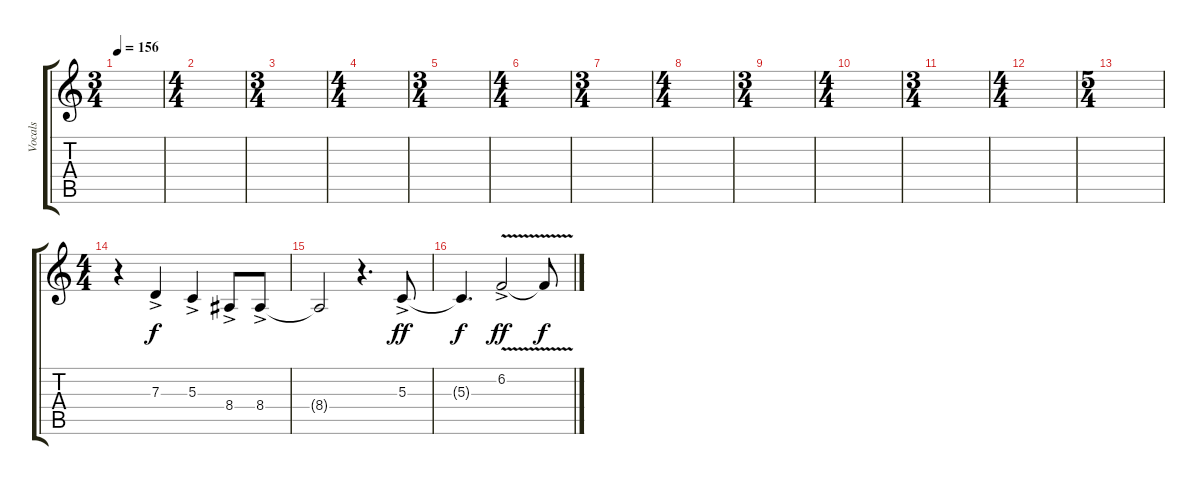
\track ("Vocals" "Vocals") {instrument synthvoice}
\staff {score tabs}
\tuning (E4 B3 G3 D3 A2 E2) {hide}
\ts (3 4)
\tempo 156
\clef g2
\ks c
|
\ts (4 4)
|
\ts (3 4)
|
\ts (4 4)
|
\ts (3 4)
|
\ts (4 4)
|
\ts (3 4)
|
\ts (4 4)
|
\ts (3 4)
|
\ts (4 4)
|
\ts (3 4)
|
\ts (4 4)
|
\ts (5 4)
|
\ts (4 4)
r.4 7.3{ac}.4 5.3{ac}.4 8.4{ac}.8 8.4{ac}.8 |
8.4{t}.2{dy f} r.4{d} 5.3{ac}.8{dy ff} |
5.3{t}.4{d dy f} 6.2{v ac}.2{dy ff} 6.2{t}.8{dy f}
